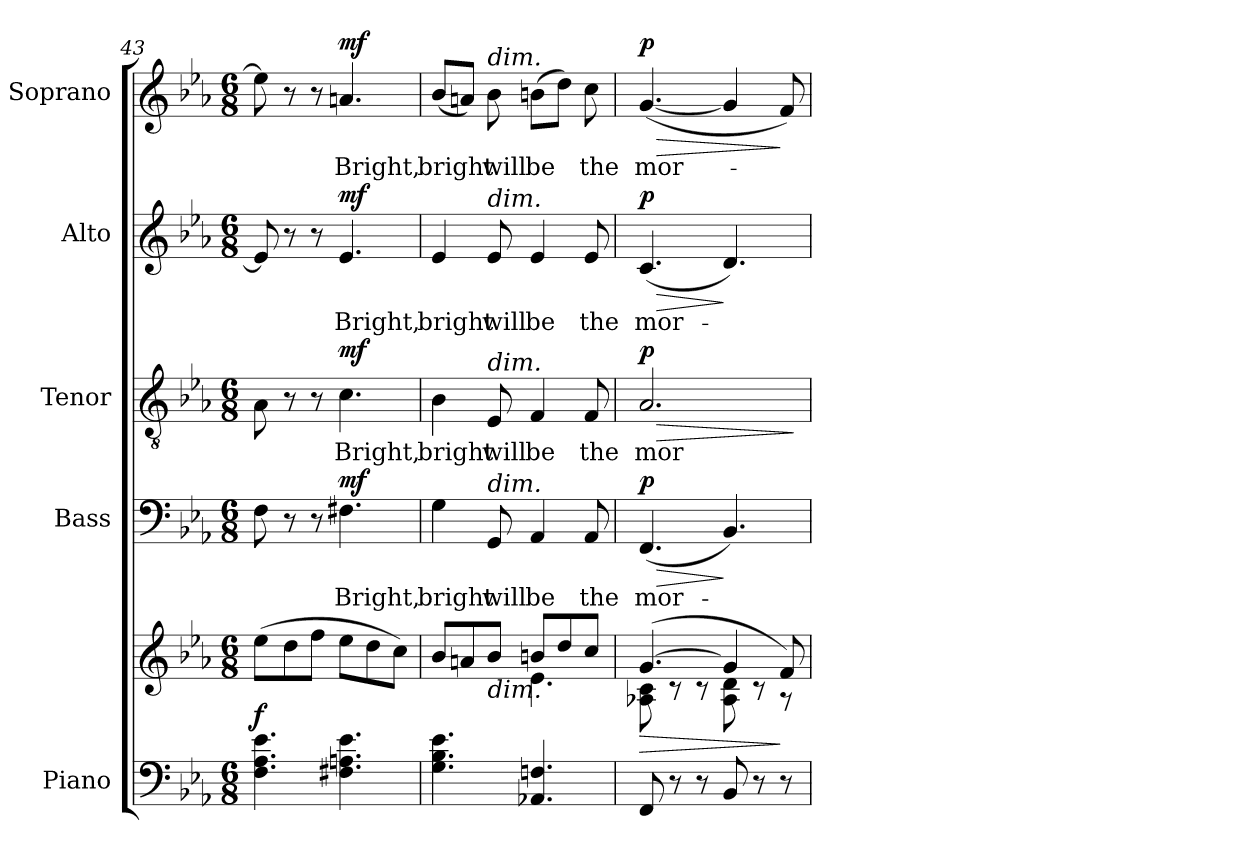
**kern	**kern	**dynam	**kern	**text	**dynam	**kern	**text	**dynam	**kern	**text	**dynam	**kern	**text	**dynam
*part5	*part5	*part5	*part4	*part4	*part4	*part3	*part3	*part3	*part2	*part2	*part2	*part1	*part1	*part1
*staff6	*staff5	*staff5/6	*staff4	*staff4	*staff4	*staff3	*staff3	*staff3	*staff2	*staff2	*staff2	*staff1	*staff1	*staff1
*I"Piano	*	*	*I"Bass	*	*	*I"Tenor	*	*	*I"Alto	*	*	*I"Soprano	*	*
*I'Pno.	*	*	*I'B.	*	*	*I'T.	*	*	*I'A.	*	*	*I'S.	*	*
*clefF4	*clefG2	*	*clefF4	*	*	*clefGv2	*	*	*clefG2	*	*	*clefG2	*	*
*	*	*	*	*	*	*ITrd7c12	*	*	*	*	*	*	*	*
*k[b-e-a-]	*k[b-e-a-]	*	*k[b-e-a-]	*	*	*k[b-e-a-]	*	*	*k[b-e-a-]	*	*	*k[b-e-a-]	*	*
*E-:	*E-:	*	*E-:	*	*	*E-:	*	*	*E-:	*	*	*E-:	*	*
*M6/8	*M6/8	*	*M6/8	*	*	*M6/8	*	*	*M6/8	*	*	*M6/8	*	*
=43	=43	=43	=43	=43	=43	=43	=43	=43	=43	=43	=43	=43	=43	=43
4.Fi\ 4.A-i 4.e-i	(8ee-i\L	f	8Fi\	.	.	8AA-i\	.	.	8e-i/]	.	.	8ee-i\]	.	.
.	8ddi\	.	8r	.	.	8r	.	.	8r	.	.	8r	.	.
.	8ffi\J	.	8r	.	.	8r	.	.	8r	.	.	8r	.	.
!	!	!	!	!LO:LY:b:color=#000000	!	!	!	!	!	!	!	!	!	!
!	!	!	!	!	!	!	!LO:LY:b:color=#000000	!	!	!	!	!	!	!
!	!	!	!	!	!	!	!	!	!	!LO:LY:b:color=#000000	!	!	!	!
!	!	!	!	!	!	!	!	!	!	!	!	!	!LO:LY:b:color=#000000	!
4.F#Xi\ 4.Ani 4.e-i	8ee-i\L	.	4.F#Xi\	Bright,	mf	4.Ci\	Bright,	mf	4.e-i/	Bright,	mf	4.ani/	Bright,	mf
.	8ddi\	.	.	.	.	.	.	.	.	.	.	.	.	.
.	8cci\J)	.	.	.	.	.	.	.	.	.	.	.	.	.
=44	=44	=44	=44	=44	=44	=44	=44	=44	=44	=44	=44	=44	=44	=44
*	*^	*	*	*	*	*	*	*	*	*	*	*	*	*
!	!	!	!	!	!LO:LY:b:color=#000000	!	!	!	!	!	!	!	!	!	!
!	!	!	!	!	!	!	!	!LO:LY:b:color=#000000	!	!	!	!	!	!	!
!	!	!	!	!	!	!	!	!	!	!	!LO:LY:b:color=#000000	!	!	!	!
!	!	!	!	!	!	!	!	!	!	!	!	!	!	!LO:LY:b:color=#000000	!
4.Gi\ 4.B-i 4.e-i	8b-i/L	4.ryy	.	4Gi\	bright	.	4BB-i\	bright	.	4e-i/	bright	.	(8b-i/L	bright	.
.	8ani/	.	.	.	.	.	.	.	.	.	.	.	8ani/J)	.	.
!	!	!	!	!	!LO:LY:b:color=#000000	!	!	!	!	!	!	!	!	!	!
!	!	!	!	!	!	!	!	!LO:LY:b:color=#000000	!	!	!	!	!	!	!
!	!	!	!	!	!	!	!	!	!	!	!LO:LY:b:color=#000000	!	!	!	!
!	!	!	!	!	!	!	!	!	!	!	!	!	!LO:TX:a:i:t=dim.	!	!
!	!	!	!	!	!	!	!	!	!	!LO:TX:a:i:t=dim.	!	!	!	!	!
!	!	!	!	!	!	!	!LO:TX:a:i:t=dim.	!	!	!	!	!	!	!	!
!	!	!	!	!LO:TX:a:i:t=dim.	!	!	!	!	!	!	!	!	!	!	!
!	!LO:TX:b:i:t=dim.	!	!	!	!	!	!	!	!	!	!	!	!	!	!
!	!	!	!	!	!	!	!	!	!	!	!	!	!	!LO:LY:b:color=#000000	!
.	8b-i/J	.	.	8GGi/	will	.	8EE-i/	will	.	8e-i/	will	.	8b-i\	will	.
!	!	!	!	!	!LO:LY:b:color=#000000	!	!	!	!	!	!	!	!	!	!
!	!	!	!	!	!	!	!	!LO:LY:b:color=#000000	!	!	!	!	!	!	!
!	!	!	!	!	!	!	!	!	!	!	!LO:LY:b:color=#000000	!	!	!	!
!	!	!	!	!	!	!	!	!	!	!	!	!	!	!LO:LY:b:color=#000000	!
4.AA-Xi/ 4.Fni	8bni/L	4.e-i\	.	4AA-i/	be	.	4FFi/	be	.	4e-i/	be	.	(8bni\L	be	.
.	8ddi/	.	.	.	.	.	.	.	.	.	.	.	8ddi\J)	.	.
!	!	!	!	!	!LO:LY:b:color=#000000	!	!	!	!	!	!	!	!	!	!
!	!	!	!	!	!	!	!	!LO:LY:b:color=#000000	!	!	!	!	!	!	!
!	!	!	!	!	!	!	!	!	!	!	!LO:LY:b:color=#000000	!	!	!	!
!	!	!	!	!	!	!	!	!	!	!	!	!	!	!LO:LY:b:color=#000000	!
.	8cci/J	.	.	8AA-i/	the	.	8FFi/	the	.	8e-i/	the	.	8cci\	the	.
!!LO:PB:g=z
=45	=45	=45	=45	=45	=45	=45	=45	=45	=45	=45	=45	=45	=45	=45	=45
!	!	!	!LO:HP:b	!	!	!	!	!	!	!	!	!	!	!	!
!	!	!	!	!	!LO:LY:b:color=#000000	!LO:HP:b	!	!	!	!	!	!	!	!	!
!	!	!	!	!	!	!	!	!LO:LY:b:color=#000000	!LO:HP:b	!	!	!	!	!	!
!	!	!	!	!	!	!	!	!	!	!	!LO:LY:b:color=#000000	!LO:HP:b	!	!	!
!	!	!	!	!	!	!	!	!	!	!	!	!	!	!LO:LY:b:color=#000000	!LO:HP:b
8FFi/	([4.gi/	8A-Xi\ 8ci	>	(4.FFi/	mor-	> p	2.AA-i/	mor-	> p	(4.ci/	mor-	> p	([4.gi/	mor-	> p
8r	.	8r	.	.	.	.	.	.	.	.	.	.	.	.	.
8r	.	8r	.	.	.	.	.	.	.	.	.	.	.	.	.
8BB-i/	4gi/]	8A-i\ 8di	.	4.BB-i/)	.	]	.	.	.	4.di/)	.	]	4gi/]	.	.
8r	.	8r	.	.	.	.	.	.	.	.	.	.	.	.	.
8r	8fi/)	8r	]	.	.	.	.	.	.	.	.	.	8fi/)	.	]
*	*v	*v	*	*	*	*	*	*	*	*	*	*	*	*	*
.	.	.	.	.	.	.	.	]	.	.	.	.	.	.
=	=	=	=	=	=	=	=	=	=	=	=	=	=	=
*-	*-	*-	*-	*-	*-	*-	*-	*-	*-	*-	*-	*-	*-	*-
